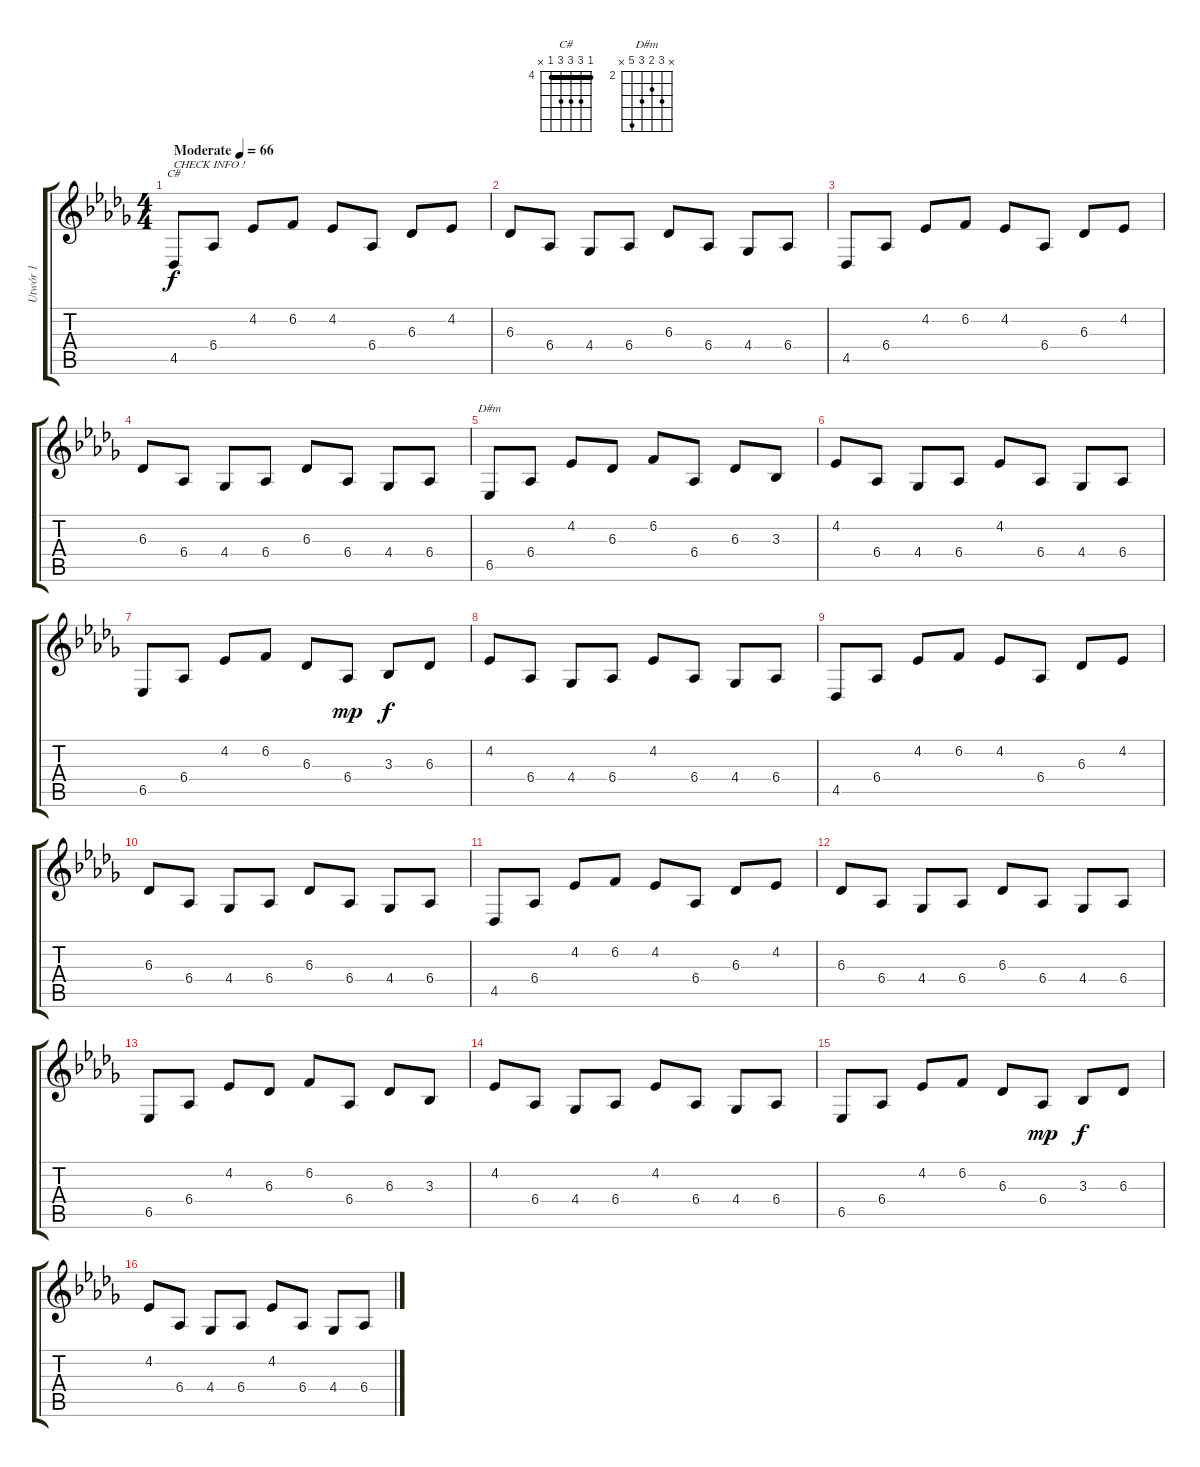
\track ("Utwór 1" "Utwór 1") {instrument acousticgrandpiano}
\staff {score tabs}
\tuning (E4 B3 G3 D3 A2 E2) {hide}
\chord ("C#" 4 6 6 6 4 x) {firstfret 4 barre 4}
\chord ("D#m" x 4 3 4 6 x) {firstfret 2}
\ts (4 4)
\tempo (66 "Moderate")
\clef g2
\ks db
4.5.8{ch "C#" txt "CHECK INFO !" dy f instrument acousticgrandpiano} 6.4.8 4.2.8 6.2.8 4.2.8 6.4.8 6.3.8 4.2.8 |
6.3.8 6.4.8 4.4.8 6.4.8 6.3.8 6.4.8 4.4.8 6.4.8 |
4.5.8 6.4.8 4.2.8 6.2.8 4.2.8 6.4.8 6.3.8 4.2.8 |
6.3.8 6.4.8 4.4.8 6.4.8 6.3.8 6.4.8 4.4.8 6.4.8 |
6.5.8{ch "D#m"} 6.4.8 4.2.8 6.3.8 6.2.8 6.4.8 6.3.8 3.3.8 |
4.2.8 6.4.8 4.4.8 6.4.8 4.2.8 6.4.8 4.4.8 6.4.8 |
6.5.8 6.4.8 4.2.8 6.2.8 6.3.8 6.4.8{dy mp} 3.3.8{dy f} 6.3.8 |
4.2.8 6.4.8 4.4.8 6.4.8 4.2.8 6.4.8 4.4.8 6.4.8 |
4.5.8 6.4.8 4.2.8 6.2.8 4.2.8 6.4.8 6.3.8 4.2.8 |
6.3.8 6.4.8 4.4.8 6.4.8 6.3.8 6.4.8 4.4.8 6.4.8 |
4.5.8 6.4.8 4.2.8 6.2.8 4.2.8 6.4.8 6.3.8 4.2.8 |
6.3.8 6.4.8 4.4.8 6.4.8 6.3.8 6.4.8 4.4.8 6.4.8 |
6.5.8 6.4.8 4.2.8 6.3.8 6.2.8 6.4.8 6.3.8 3.3.8 |
4.2.8 6.4.8 4.4.8 6.4.8 4.2.8 6.4.8 4.4.8 6.4.8 |
6.5.8 6.4.8 4.2.8 6.2.8 6.3.8 6.4.8{dy mp} 3.3.8{dy f} 6.3.8 |
4.2.8 6.4.8 4.4.8 6.4.8 4.2.8 6.4.8 4.4.8 6.4.8
